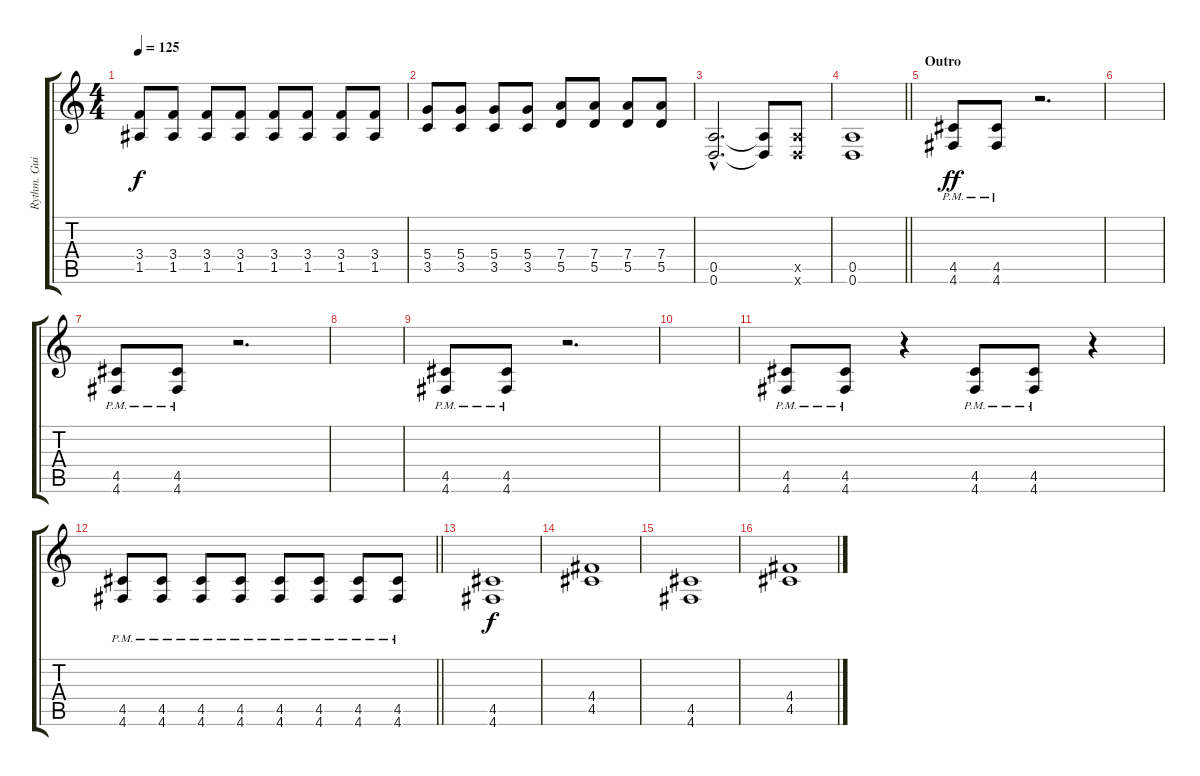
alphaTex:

\track ("Rythm. Guitar" "Rythm. Gui") {instrument distortionguitar}
\staff {score tabs}
\tuning (E4 B3 G3 D3 A2 D2) {hide}
\ts (4 4)
\tempo 125
\clef g2
\ks c
(3.4 1.5).8{dy f} (3.4 1.5).8 (3.4 1.5).8 (3.4 1.5).8 (3.4 1.5).8 (3.4 1.5).8 (3.4 1.5).8 (3.4 1.5).8 |
(5.4 3.5).8 (5.4 3.5).8 (5.4 3.5).8 (5.4 3.5).8 (7.4 5.5).8 (7.4 5.5).8 (7.4 5.5).8 (7.4 5.5).8 |
(0.5{hac} 0.6{hac}).2{d} (0.5{t} 0.6{t}).8 (0.5{x} 0.6{x}).8 |
\barLineRight lightlight
(0.5 0.6).1 |
\section ("" "Outro")
(4.5{pm} 4.6{pm}).8{dy ff} (4.5{pm} 4.6{pm}).8 r.2{d} |
|
(4.5{pm} 4.6{pm}).8 (4.5{pm} 4.6{pm}).8 r.2{d} |
|
(4.5{pm} 4.6{pm}).8 (4.5{pm} 4.6{pm}).8 r.2{d} |
|
(4.5{pm} 4.6{pm}).8 (4.5{pm} 4.6{pm}).8 r.4 (4.5{pm} 4.6{pm}).8 (4.5{pm} 4.6{pm}).8 r.4 |
\barLineRight lightlight
(4.5{pm} 4.6{pm}).8 (4.5{pm} 4.6{pm}).8 (4.5{pm} 4.6{pm}).8 (4.5{pm} 4.6{pm}).8 (4.5{pm} 4.6{pm}).8 (4.5{pm} 4.6{pm}).8 (4.5{pm} 4.6{pm}).8 (4.5{pm} 4.6{pm}).8 |
(4.5 4.6).1{dy f} |
(4.4 4.5).1 |
(4.5 4.6).1 |
(4.4 4.5).1
